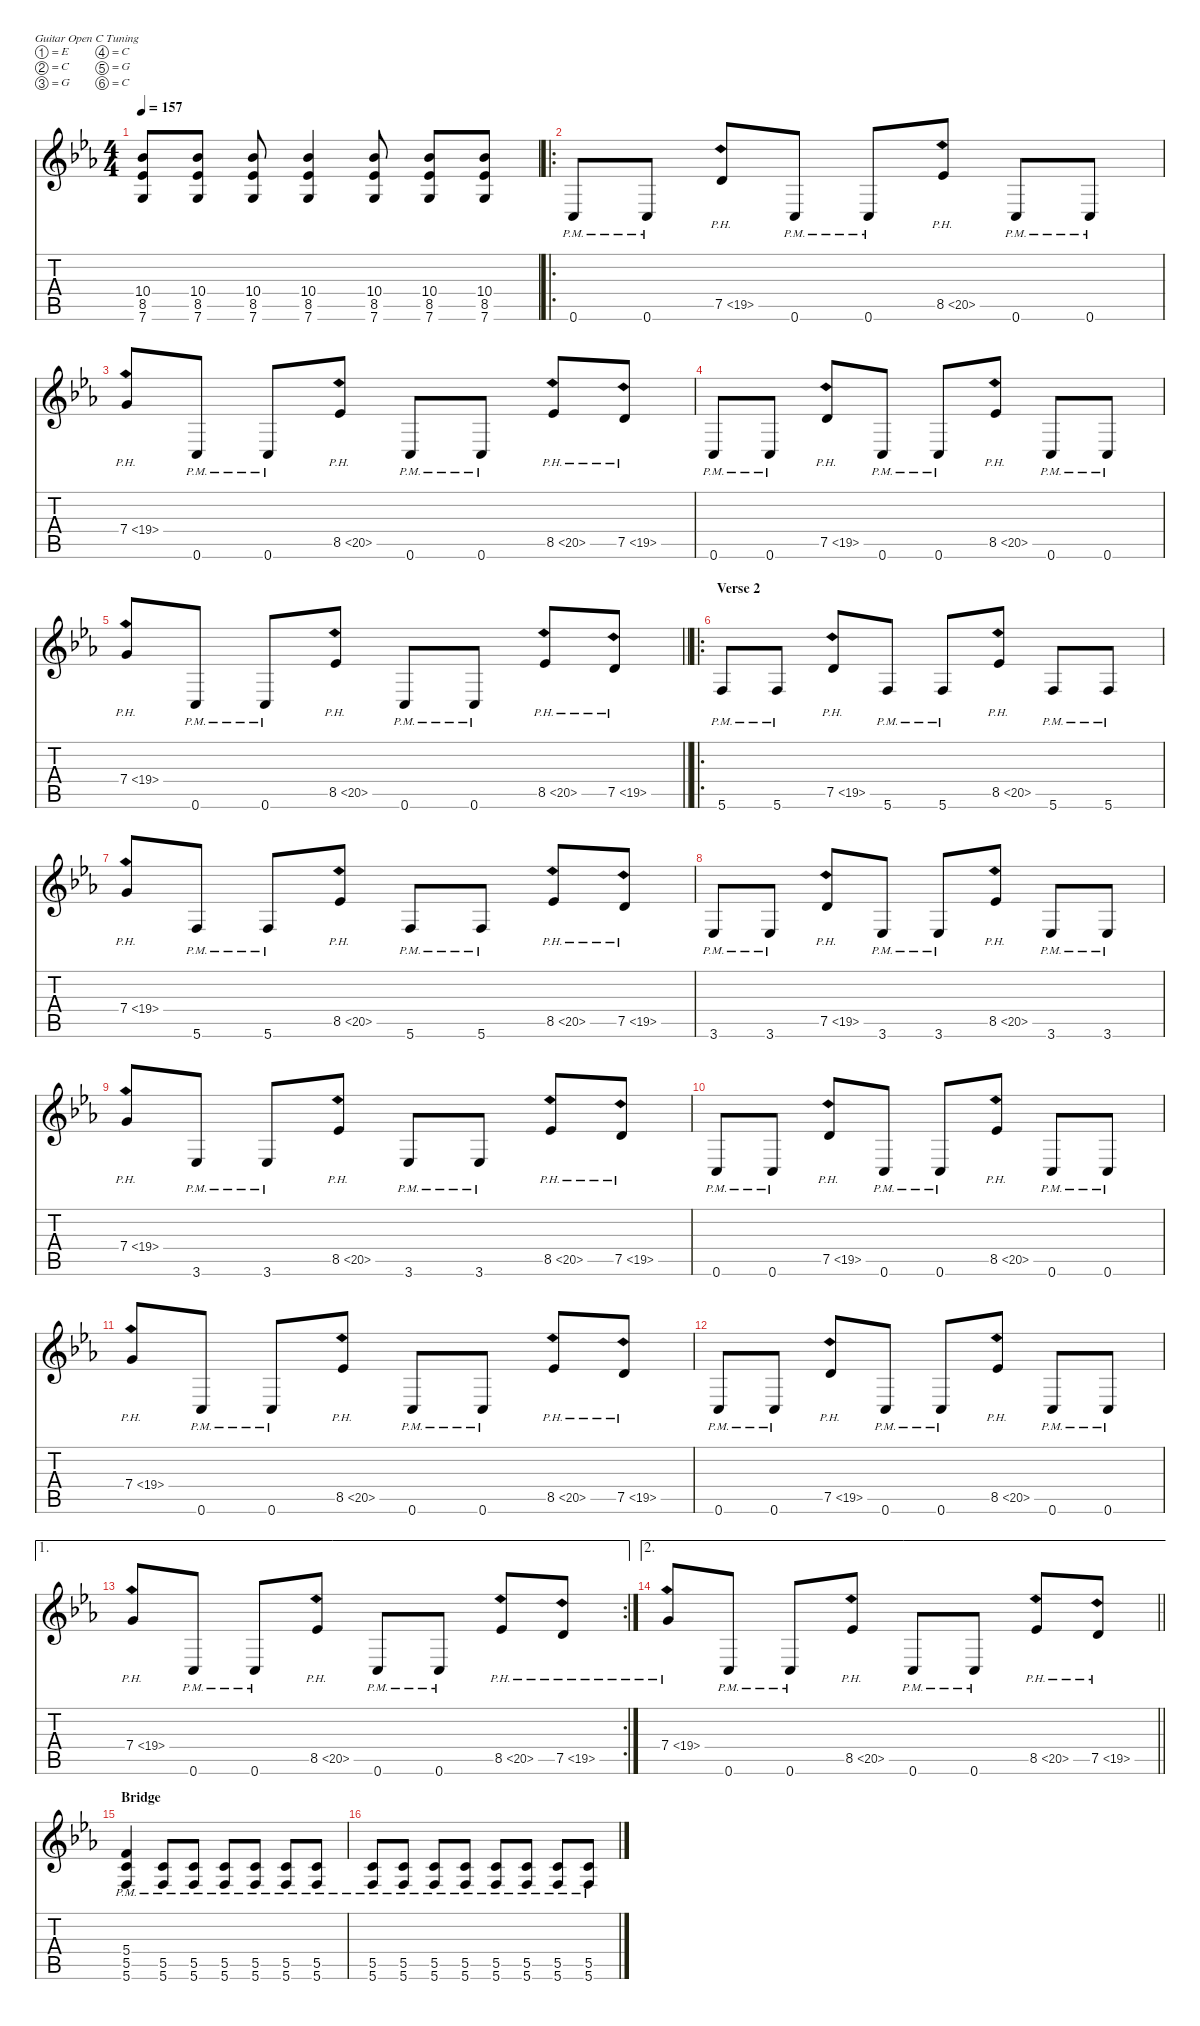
\defaultSystemsLayout 4
\hideDynamics
\bracketExtendMode nobrackets
\singleTrackTrackNamePolicy hidden
\multiTrackTrackNamePolicy hidden
\firstSystemTrackNameMode fullname
\otherSystemsTrackNameOrientation horizontal
\track ("Guitar One" "dist.guit.") {mute instrument distortionguitar}
\staff {score tabs}
\tuning (E4 C4 G3 C3 G2 C2)
\ts (4 4)
\tempo 157
\clef g2
\ks cminor
(10.4{acc b} 8.5{acc b} 7.6{acc forcenatural}).8{dy f beam Up} (10.4{acc b} 8.5{acc b} 7.6{acc forcenatural}).8{beam Up} (10.4{acc b} 8.5{acc b} 7.6{acc forcenatural}).8{beam Up} (10.4{acc b} 8.5{acc b} 7.6{acc forcenatural}).4{beam Up} (10.4{acc b} 8.5{acc b} 7.6{acc forcenatural}).8{beam Up} (10.4{acc b} 8.5{acc b} 7.6{acc forcenatural}).8{beam Up} (10.4{acc b} 8.5{acc b} 7.6{acc forcenatural}).8{beam Up} |
\ro
0.6{pm acc forcenatural}.8{beam Up} 0.6{pm acc forcenatural}.8{beam Up} 7.5{ph 12 acc forcenatural}.8{beam Up} 0.6{pm acc forcenatural}.8{beam Up} 0.6{pm acc forcenatural}.8{beam Up} 8.5{ph 12 acc b}.8{beam Up} 0.6{pm acc forcenatural}.8{beam Up} 0.6{pm acc forcenatural}.8{beam Up} |
7.4{ph 12 acc forcenatural}.8{beam Up} 0.6{pm acc forcenatural}.8{beam Up} 0.6{pm acc forcenatural}.8{beam Up} 8.5{ph 12 acc b}.8{beam Up} 0.6{pm acc forcenatural}.8{beam Up} 0.6{pm acc forcenatural}.8{beam Up} 8.5{ph 12 acc b}.8{beam Up} 7.5{ph 12 acc forcenatural}.8{beam Up} |
0.6{pm acc forcenatural}.8{beam Up} 0.6{pm acc forcenatural}.8{beam Up} 7.5{ph 12 acc forcenatural}.8{beam Up} 0.6{pm acc forcenatural}.8{beam Up} 0.6{pm acc forcenatural}.8{beam Up} 8.5{ph 12 acc b}.8{beam Up} 0.6{pm acc forcenatural}.8{beam Up} 0.6{pm acc forcenatural}.8{beam Up} |
\barLineRight lightlight
7.4{ph 12 acc forcenatural}.8{beam Up} 0.6{pm acc forcenatural}.8{beam Up} 0.6{pm acc forcenatural}.8{beam Up} 8.5{ph 12 acc b}.8{beam Up} 0.6{pm acc forcenatural}.8{beam Up} 0.6{pm acc forcenatural}.8{beam Up} 8.5{ph 12 acc b}.8{beam Up} 7.5{ph 12 acc forcenatural}.8{beam Up} |
\ro
\section ("" "Verse 2")
5.6{pm acc forcenatural}.8{beam Up} 5.6{pm acc forcenatural}.8{beam Up} 7.5{ph 12 acc forcenatural}.8{beam Up} 5.6{pm acc forcenatural}.8{beam Up} 5.6{pm acc forcenatural}.8{beam Up} 8.5{ph 12 acc b}.8{beam Up} 5.6{pm acc forcenatural}.8{beam Up} 5.6{pm acc forcenatural}.8{beam Up} |
7.4{ph 12 acc forcenatural}.8{beam Up} 5.6{pm acc forcenatural}.8{beam Up} 5.6{pm acc forcenatural}.8{beam Up} 8.5{ph 12 acc b}.8{beam Up} 5.6{pm acc forcenatural}.8{beam Up} 5.6{pm acc forcenatural}.8{beam Up} 8.5{ph 12 acc b}.8{beam Up} 7.5{ph 12 acc forcenatural}.8{beam Up} |
3.6{pm acc b}.8{beam Up} 3.6{pm acc b}.8{beam Up} 7.5{ph 12 acc forcenatural}.8{beam Up} 3.6{pm acc b}.8{beam Up} 3.6{pm acc b}.8{beam Up} 8.5{ph 12 acc b}.8{beam Up} 3.6{pm acc b}.8{beam Up} 3.6{pm acc b}.8{beam Up} |
7.4{ph 12 acc forcenatural}.8{beam Up} 3.6{pm acc b}.8{beam Up} 3.6{pm acc b}.8{beam Up} 8.5{ph 12 acc b}.8{beam Up} 3.6{pm acc b}.8{beam Up} 3.6{pm acc b}.8{beam Up} 8.5{ph 12 acc b}.8{beam Up} 7.5{ph 12 acc forcenatural}.8{beam Up} |
0.6{pm acc forcenatural}.8{beam Up} 0.6{pm acc forcenatural}.8{beam Up} 7.5{ph 12 acc forcenatural}.8{beam Up} 0.6{pm acc forcenatural}.8{beam Up} 0.6{pm acc forcenatural}.8{beam Up} 8.5{ph 12 acc b}.8{beam Up} 0.6{pm acc forcenatural}.8{beam Up} 0.6{pm acc forcenatural}.8{beam Up} |
7.4{ph 12 acc forcenatural}.8{beam Up} 0.6{pm acc forcenatural}.8{beam Up} 0.6{pm acc forcenatural}.8{beam Up} 8.5{ph 12 acc b}.8{beam Up} 0.6{pm acc forcenatural}.8{beam Up} 0.6{pm acc forcenatural}.8{beam Up} 8.5{ph 12 acc b}.8{beam Up} 7.5{ph 12 acc forcenatural}.8{beam Up} |
0.6{pm acc forcenatural}.8{beam Up} 0.6{pm acc forcenatural}.8{beam Up} 7.5{ph 12 acc forcenatural}.8{beam Up} 0.6{pm acc forcenatural}.8{beam Up} 0.6{pm acc forcenatural}.8{beam Up} 8.5{ph 12 acc b}.8{beam Up} 0.6{pm acc forcenatural}.8{beam Up} 0.6{pm acc forcenatural}.8{beam Up} |
\ae 1
\rc 2
7.4{ph 12 acc forcenatural}.8{beam Up} 0.6{pm acc forcenatural}.8{beam Up} 0.6{pm acc forcenatural}.8{beam Up} 8.5{ph 12 acc b}.8{beam Up} 0.6{pm acc forcenatural}.8{beam Up} 0.6{pm acc forcenatural}.8{beam Up} 8.5{ph 12 acc b}.8{beam Up} 7.5{ph 12 acc forcenatural}.8{beam Up} |
\ae 2
\barLineRight lightlight
7.4{ph 12 acc forcenatural}.8{beam Up} 0.6{pm acc forcenatural}.8{beam Up} 0.6{pm acc forcenatural}.8{beam Up} 8.5{ph 12 acc b}.8{beam Up} 0.6{pm acc forcenatural}.8{beam Up} 0.6{pm acc forcenatural}.8{beam Up} 8.5{ph 12 acc b}.8{beam Up} 7.5{ph 12 acc forcenatural}.8{beam Up} |
\section ("" "Bridge")
(5.4{pm acc forcenatural} 5.5{pm acc forcenatural} 5.6{pm acc forcenatural}).4{beam Up} (5.5{pm acc forcenatural} 5.6{pm acc forcenatural}).8{beam Up} (5.5{pm acc forcenatural} 5.6{pm acc forcenatural}).8{beam Up} (5.5{pm acc forcenatural} 5.6{pm acc forcenatural}).8{beam Up} (5.5{pm acc forcenatural} 5.6{pm acc forcenatural}).8{beam Up} (5.5{pm acc forcenatural} 5.6{pm acc forcenatural}).8{beam Up} (5.5{pm acc forcenatural} 5.6{pm acc forcenatural}).8{beam Up} |
(5.5{pm acc forcenatural} 5.6{pm acc forcenatural}).8{beam Up} (5.5{pm acc forcenatural} 5.6{pm acc forcenatural}).8{beam Up} (5.5{pm acc forcenatural} 5.6{pm acc forcenatural}).8{beam Up} (5.5{pm acc forcenatural} 5.6{pm acc forcenatural}).8{beam Up} (5.5{pm acc forcenatural} 5.6{pm acc forcenatural}).8{beam Up} (5.5{pm acc forcenatural} 5.6{pm acc forcenatural}).8{beam Up} (5.5{pm acc forcenatural} 5.6{pm acc forcenatural}).8{beam Up} (5.5{pm acc forcenatural} 5.6{pm acc forcenatural}).8{beam Up}
